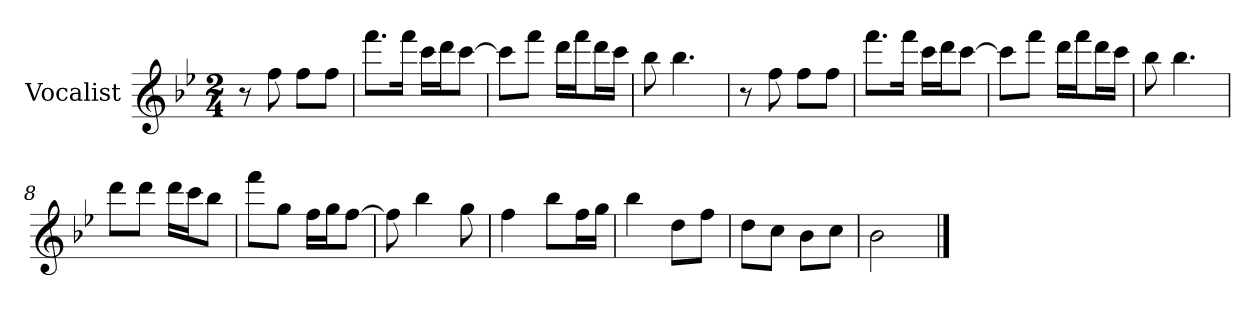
**kern
*part1
*staff1
*I"Vocalist
*k[b-e-]
*B-:
*M2/4
=
8r
8ff
8ffL
8ffJ
=1
8.fffL
16fffJk
16cccLL
16dddJ
[8cccJ
=2
8cccL]
8fffJ
16dddLL
16fffJ
16dddL
16cccJJ
=3
8bb-
4.bb-
=4
8r
8ff
8ffL
8ffJ
=5
8.fffL
16fffJk
16cccLL
16dddJ
[8cccJ
=6
8cccL]
8fffJ
16dddLL
16fffJ
16dddL
16cccJJ
=7
8bb-
4.bb-
=8
8dddL
8dddJ
16dddLL
16cccJ
8bb-J
=9
8fffL
8ggJ
16ffLL
16ggJ
[8ffJ
=10
8ff]
4bb-
8gg
=11
4ff
8bb-L
16ffL
16ggJJ
=12
4bb-
8ddL
8ffJ
=13
8ddL
8ccJ
8b-L
8ccJ
=14
2b-
==
*-
